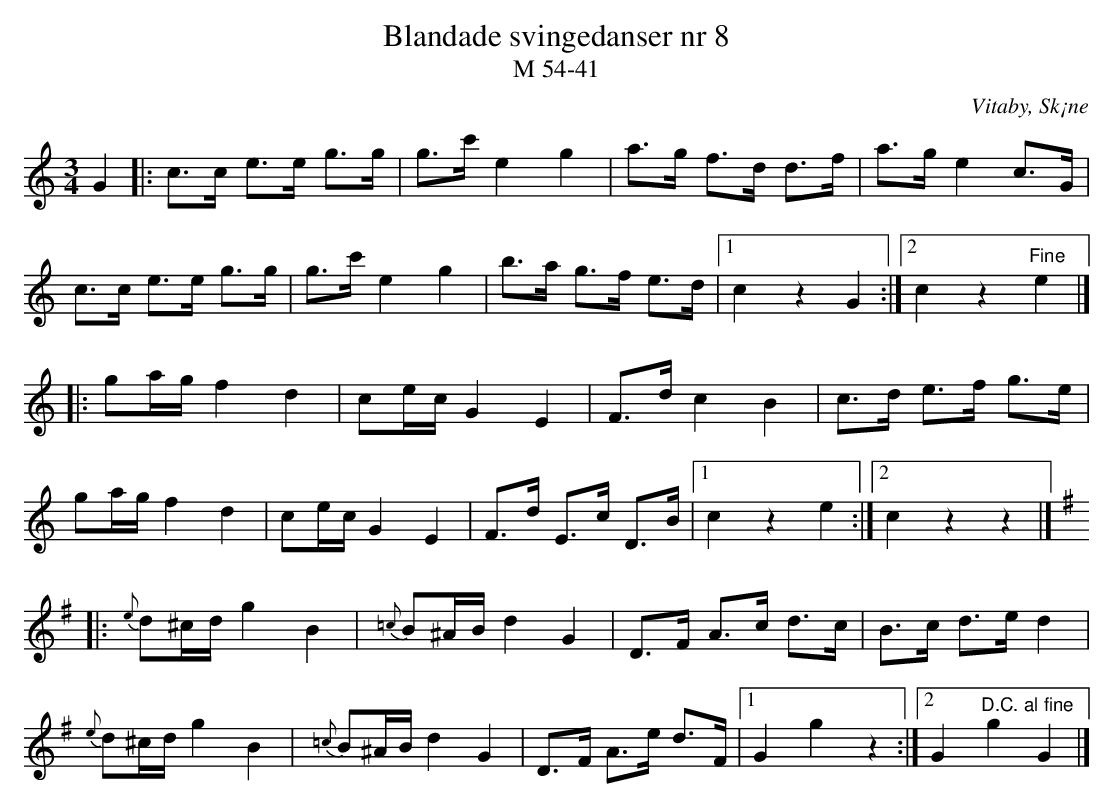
X:1
T:Blandade svingedanser nr 8
T:M 54-41
O:Vitaby, Sk¡ne
M:3/4
L:1/8
Q:108
K:C
G2 |: c>c e>e g>g | g>c' e2 g2 | a>g f>d d>f | a>g e2 c>G |
c>c e>e g>g | g>c' e2 g2 | b>a g>f e>d |1 c2 z2 G2 :|2 c2 z2 "Fine"e2 |]
|: ga/g/ f2 d2 | ce/c/G2 E2 | F>d c2 B2 | c>d e>f g>e |
ga/g/ f2 d2 | ce/c/G2 E2 | F>d E>c D>B |1 c2 z2 e2 :|2 c2 z2 z2 |]
[K:G] |: {e}d^c/d/ g2 B2 | {=c}B^A/B/ d2 G2 | D>F A>c d>c | B>c d>e d2 |
{e}d^c/d/ g2 B2 | {=c}B^A/B/ d2 G2 | D>F A>e d>F |1 G2 g2 z2 :|2 G2 "D.C. al fine"g2 G2 |]
